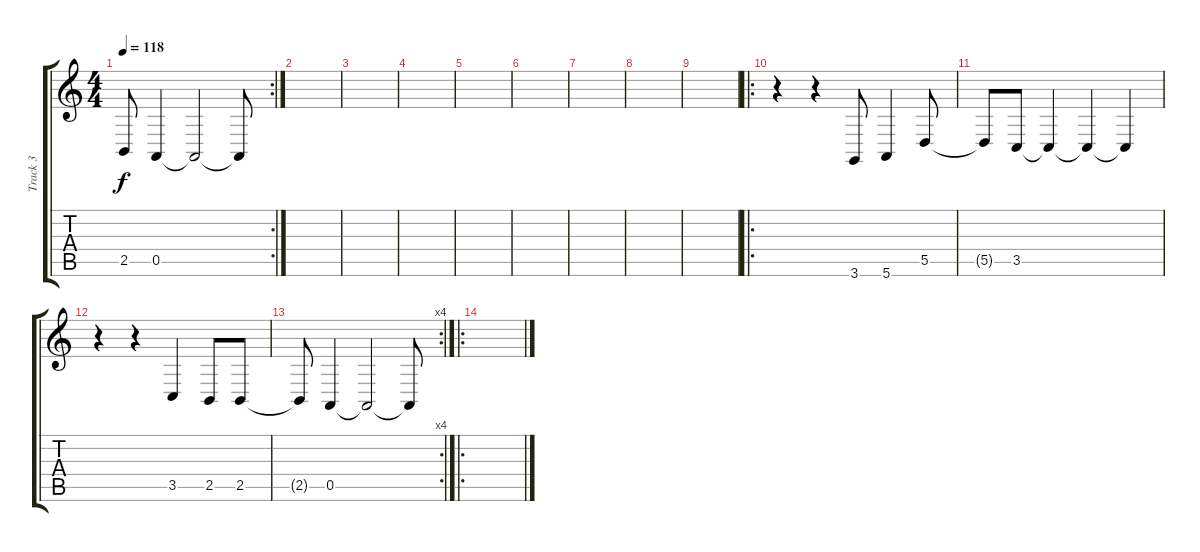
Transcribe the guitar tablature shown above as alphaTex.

\track ("Track 3" "Track 3") {instrument lead1square}
\staff {score tabs}
\tuning (E4 B3 G3 D3 A2 E2) {hide}
\rc 2
\ts (4 4)
\tempo 118
\clef g2
\ks c
2.5{t}.8{dy f} 0.5.4 0.5{t}.2 0.5{t}.8 |
|
|
|
|
|
|
|
|
\ro
r.4 r.4 3.6.8 5.6.4 5.5.8 |
5.5{t}.8 3.5.8 3.5{t}.4 3.5{t}.4 3.5{t}.4 |
r.4 r.4 3.5.4 2.5.8 2.5.8 |
\rc 4
2.5{t}.8 0.5.4 0.5{t}.2 0.5{t}.8 |
\ro
